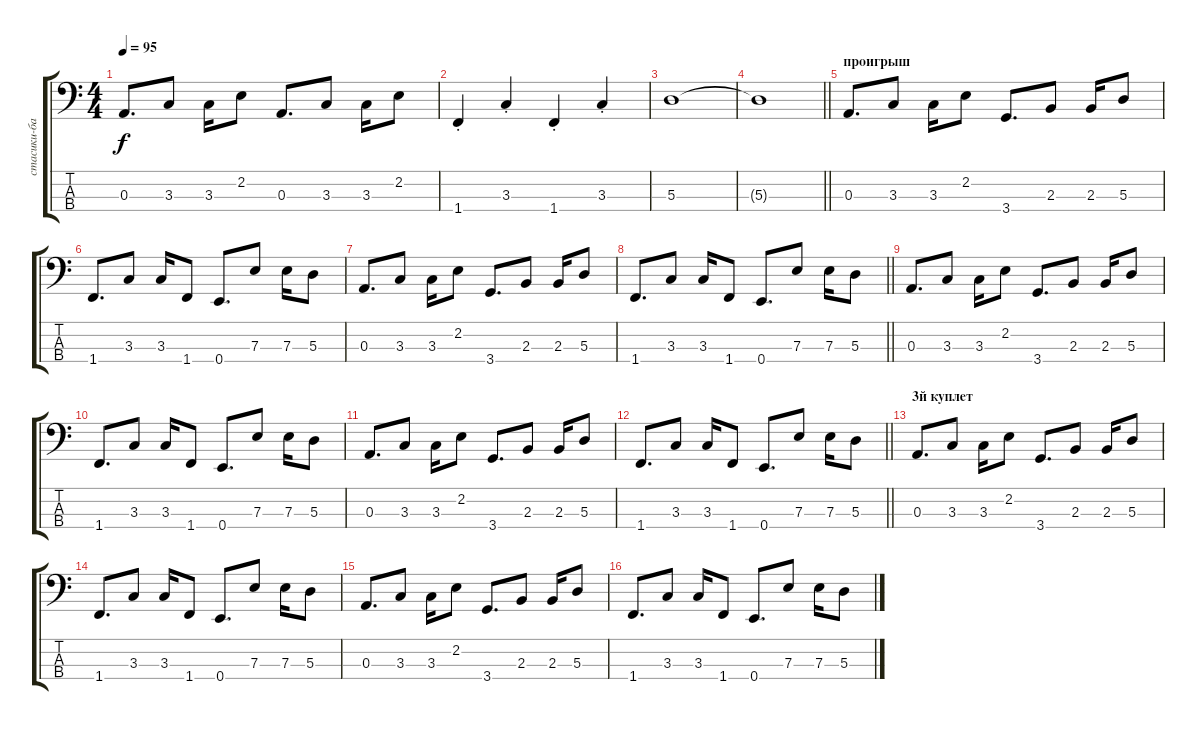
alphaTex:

\track ("стасики-басят" "стасики-ба") {instrument electricbassfinger}
\staff {score tabs}
\tuning (G2 D2 A1 E1) {hide}
\ts (4 4)
\tempo 95
\clef f4
\ks c
0.3.8{d dy f} 3.3.8 3.3.16 2.2.8 0.3.8{d} 3.3.8 3.3.16 2.2.8 |
1.4{st}.4 3.3{st}.4 1.4{st}.4 3.3{st}.4 |
5.3.1 |
\barLineRight lightlight
5.3{t}.1 |
\section ("" "проигрыш")
0.3.8{d} 3.3.8 3.3.16 2.2.8 3.4.8{d} 2.3.8 2.3.16 5.3.8 |
1.4.8{d} 3.3.8 3.3.16 1.4.8 0.4.8{d} 7.3.8 7.3.16 5.3.8 |
0.3.8{d} 3.3.8 3.3.16 2.2.8 3.4.8{d} 2.3.8 2.3.16 5.3.8 |
\barLineRight lightlight
1.4.8{d} 3.3.8 3.3.16 1.4.8 0.4.8{d} 7.3.8 7.3.16 5.3.8 |
0.3.8{d} 3.3.8 3.3.16 2.2.8 3.4.8{d} 2.3.8 2.3.16 5.3.8 |
1.4.8{d} 3.3.8 3.3.16 1.4.8 0.4.8{d} 7.3.8 7.3.16 5.3.8 |
0.3.8{d} 3.3.8 3.3.16 2.2.8 3.4.8{d} 2.3.8 2.3.16 5.3.8 |
\barLineRight lightlight
1.4.8{d} 3.3.8 3.3.16 1.4.8 0.4.8{d} 7.3.8 7.3.16 5.3.8 |
\section ("" "3й куплет")
0.3.8{d} 3.3.8 3.3.16 2.2.8 3.4.8{d} 2.3.8 2.3.16 5.3.8 |
1.4.8{d} 3.3.8 3.3.16 1.4.8 0.4.8{d} 7.3.8 7.3.16 5.3.8 |
0.3.8{d} 3.3.8 3.3.16 2.2.8 3.4.8{d} 2.3.8 2.3.16 5.3.8 |
1.4.8{d} 3.3.8 3.3.16 1.4.8 0.4.8{d} 7.3.8 7.3.16 5.3.8
